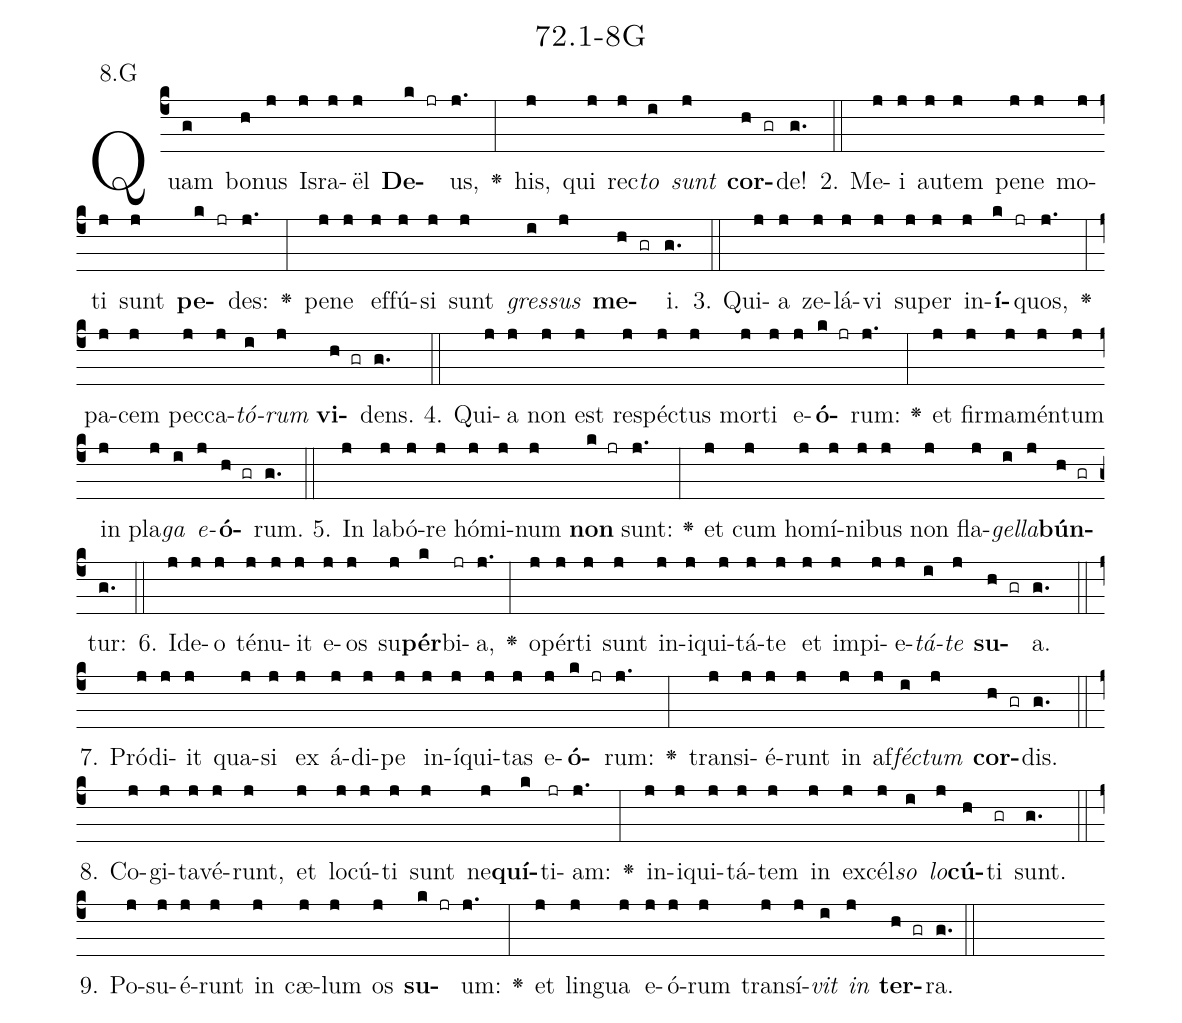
name: 72.1-8G;
annotation: 8.G;
%%
(c4)Quam(g) bo(h)nus(j) Is(j)ra(j)ël(j) <b>De</b>(k jr)us,(j.) <v>\greheightstar</v>(:) his,(j) qui(j) rec(j)<i>to</i>(i) <i>sunt</i>(j) <b>cor</b>(h gr)de!(g.) (::)
2. Me(j)i(j) au(j)tem(j) pe(j)ne(j) mo(j)ti(j) sunt(j) <b>pe</b>(k jr)des:(j.) <v>\greheightstar</v>(:) pe(j)ne(j) ef(j)fú(j)si(j) sunt(j) <i>gres</i>(i)<i>sus</i>(j) <b>me</b>(h gr)i.(g.) (::)
3. Qui(j)a(j) ze(j)lá(j)vi(j) su(j)per(j) in(j)<b>í</b>(k jr)quos,(j.) <v>\greheightstar</v>(:) pa(j)cem(j) pec(j)ca(j)<i>tó</i>(i)<i>rum</i>(j) <b>vi</b>(h gr)dens.(g.) (::)
4. Qui(j)a(j) non(j) est(j) re(j)spéc(j)tus(j) mor(j)ti(j) e(j)<b>ó</b>(k jr)rum:(j.) <v>\greheightstar</v>(:) et(j) fir(j)ma(j)mén(j)tum(j) in(j) pla(j)<i>ga</i>(i) <i>e</i>(j)<b>ó</b>(h gr)rum.(g.) (::)
5. In(j) la(j)bó(j)re(j) hó(j)mi(j)num(j) <b>non</b>(k jr) sunt:(j.) <v>\greheightstar</v>(:) et(j) cum(j) ho(j)mí(j)ni(j)bus(j) non(j) fla(j)<i>gel</i>(i)<i>la</i>(j)<b>bún</b>(h gr)tur:(g.) (::)
6. Id(j)e(j)o(j) té(j)nu(j)it(j) e(j)os(j) su(j)<b>pér</b>(k)bi(jr)a,(j.) <v>\greheightstar</v>(:) o(j)pér(j)ti(j) sunt(j) in(j)i(j)qui(j)tá(j)te(j) et(j) im(j)pi(j)e(j)<i>tá</i>(i)<i>te</i>(j) <b>su</b>(h gr)a.(g.) (::)
7. Pród(j)i(j)it(j) qua(j)si(j) ex(j) á(j)di(j)pe(j) in(j)í(j)qui(j)tas(j) e(j)<b>ó</b>(k jr)rum:(j.) <v>\greheightstar</v>(:) trans(j)i(j)é(j)runt(j) in(j) af(j)<i>féc</i>(i)<i>tum</i>(j) <b>cor</b>(h gr)dis.(g.) (::)
8. Co(j)gi(j)ta(j)vé(j)runt,(j) et(j) lo(j)cú(j)ti(j) sunt(j) ne(j)<b>quí</b>(k)ti(jr)am:(j.) <v>\greheightstar</v>(:) in(j)i(j)qui(j)tá(j)tem(j) in(j) ex(j)cél(j)<i>so</i>(i) <i>lo</i>(j)<b>cú</b>(h)ti(gr) sunt.(g.) (::)
9. Po(j)su(j)é(j)runt(j) in(j) cæ(j)lum(j) os(j) <b>su</b>(k jr)um:(j.) <v>\greheightstar</v>(:) et(j) lin(j)gua(j) e(j)ó(j)rum(j) trans(j)í(j)<i>vit</i>(i) <i>in</i>(j) <b>ter</b>(h gr)ra.(g.) (::)
